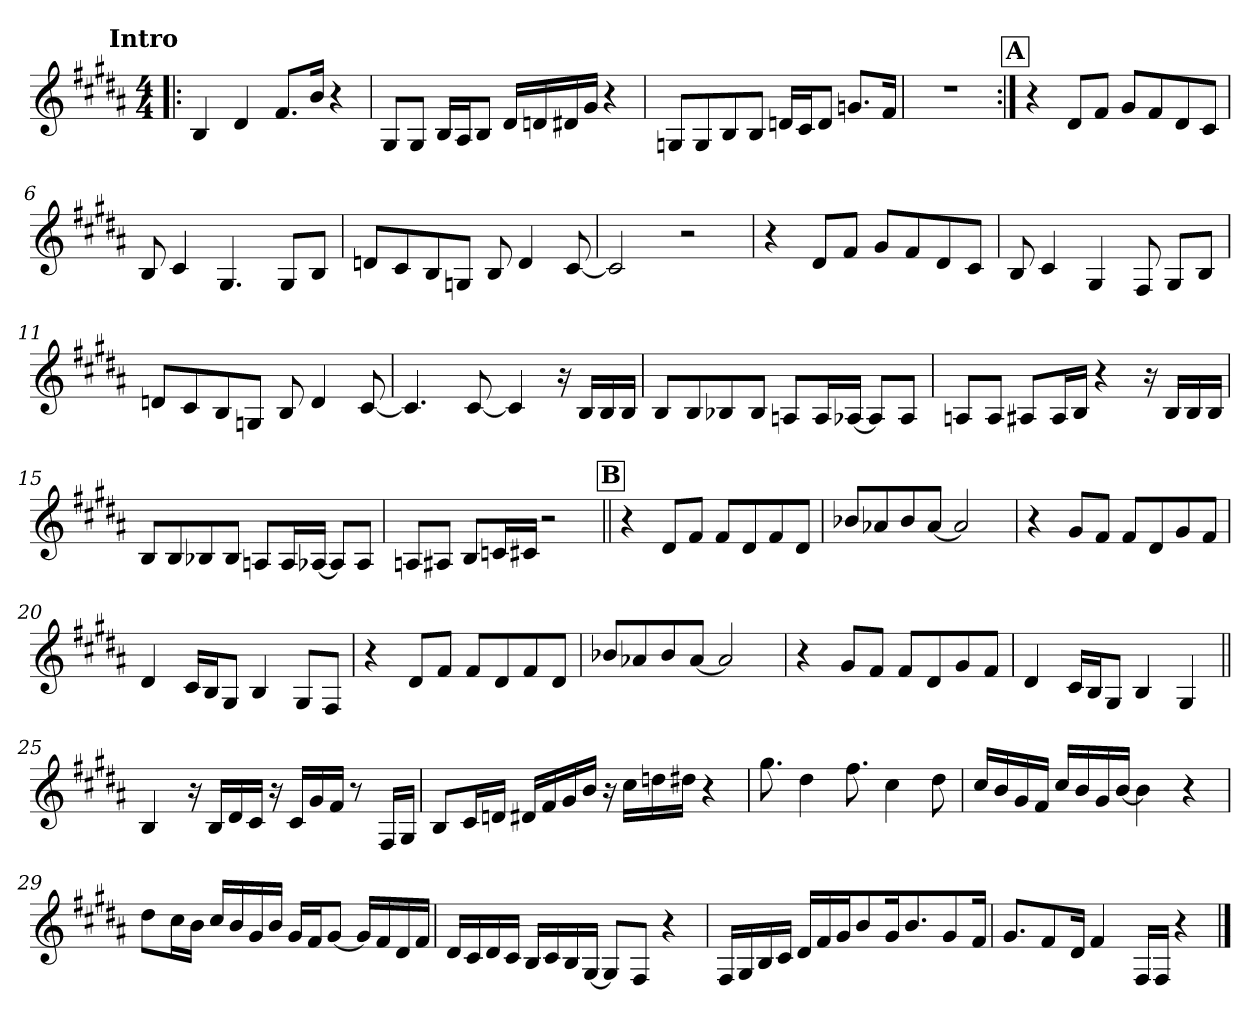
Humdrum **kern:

**kern
*part1
*staff1
*clefG2
*k[f#c#g#d#a#]
*B:
*M4/4
!!LO:REH:place=s1:a:enc=none:fs=15:t=Intro
=1!|:
4B/
4d#/
8.f#/L
16b/Jk
4r
=2
8G#/L
8G#/J
16B/LL
16A#/J
8B/J
16d#/LL
16dn/
16d#X/
16g#/JJ
4r
=3
8Gn/L
8G/
8B/
8B/J
16dn/LL
16c#/J
8d/J
8.gn/L
16f#/Jk
=4
1r
!!LO:LB:g=z
!!LO:REH:place=s1:a:fs=15:t=A
=5:|!
4r
8d#/L
8f#/J
8g#/L
8f#/
8d#/
8c#/J
=6
8B/
4c#/
4.G#/
8G#/L
8B/J
=7
8dn/L
8c#/
8B/
8Gn/J
8B/
4d/
[8c#/
=8
2c#/]
2r
!!LO:LB:g=z
=9
4r
8d#/L
8f#/J
8g#/L
8f#/
8d#/
8c#/J
=10
8B/
4c#/
4G#/
8F#/
8G#/L
8B/J
=11
8dn/L
8c#/
8B/
8Gn/J
8B/
4d/
[8c#/
=12
4.c#/]
[8c#/
4c#/]
16r
16B/LL
16B/
16B/JJ
!!LO:LB:g=z
=13
8B/L
8B/
8B-X/
8B-/J
8An/L
16A/L
[16A-X/JJ
8A-/L]
8A-/J
=14
8An/L
8A/J
8A#X/L
16A#/L
16B/JJ
4r
16r
16B/LL
16B/
16B/JJ
=15
8B/L
8B/
8B-X/
8B-/J
8An/L
16A/L
[16A-X/JJ
8A-/L]
8A-/J
!!LO:LB:g=z
=16
8An/L
8A#X/J
8B/L
16cn/L
16c#X/JJ
2r
!!LO:REH:place=s1:a:fs=15:t=B
=17||
4r
8d#/L
8f#/J
8f#/L
8d#/
8f#/
8d#/J
=18
8b-X/L
8a-X/
8b-/
[8a-/J
2a-/]
=19
4r
8g#/L
8f#/J
8f#/L
8d#/
8g#/
8f#/J
!!LO:LB:g=z
=20
4d#/
16c#/LL
16B/J
8G#/J
4B/
8G#/L
8F#/J
=21
4r
8d#/L
8f#/J
8f#/L
8d#/
8f#/
8d#/J
=22
8b-X/L
8a-X/
8b-/
[8a-/J
2a-/]
=23
4r
8g#/L
8f#/J
8f#/L
8d#/
8g#/
8f#/J
!!LO:LB:g=z
=24
4d#/
16c#/LL
16B/J
8G#/J
4B/
4G#/
=25||
4B/
16r
16B/LL
16d#/
16c#/JJ
16r
16c#/LL
16g#/
16f#/JJ
8r
16F#/LL
16G#/JJ
=26
8B/L
16c#/L
16dn/JJ
16d#X/LL
16f#/
16g#/
16b/JJ
16r
16cc#\LL
16ddn\
16dd#X\JJ
4r
!!LO:LB:g=z
=27
8.gg#\
4dd#\
8.ff#\
4cc#\
8dd#\
=28
16cc#/LL
16b/
16g#/
16f#/JJ
16cc#/LL
16b/
16g#/
[16b/JJ
4b\]
4r
=29
8dd#\L
16cc#\L
16b\JJ
16cc#/LL
16b/
16g#/
16b/JJ
16g#/LL
16f#/J
[8g#/J
16g#/LL]
16f#/
16d#/
16f#/JJ
!!LO:LB:g=z
=30
16d#/LL
16c#/
16d#/
16c#/JJ
16B/LL
16c#/
16B/
[16G#/JJ
8G#/L]
8F#/J
4r
=31
16F#/LL
16G#/
16B/
16c#/JJ
16d#/LL
16f#/
16g#/J
8b/
16g#/k
8.b/
8g#/
16f#/Jk
=32
8.g#/L
8f#/
16d#/Jk
4f#/
16F#/LL
16F#/JJ
4r
==
*-
